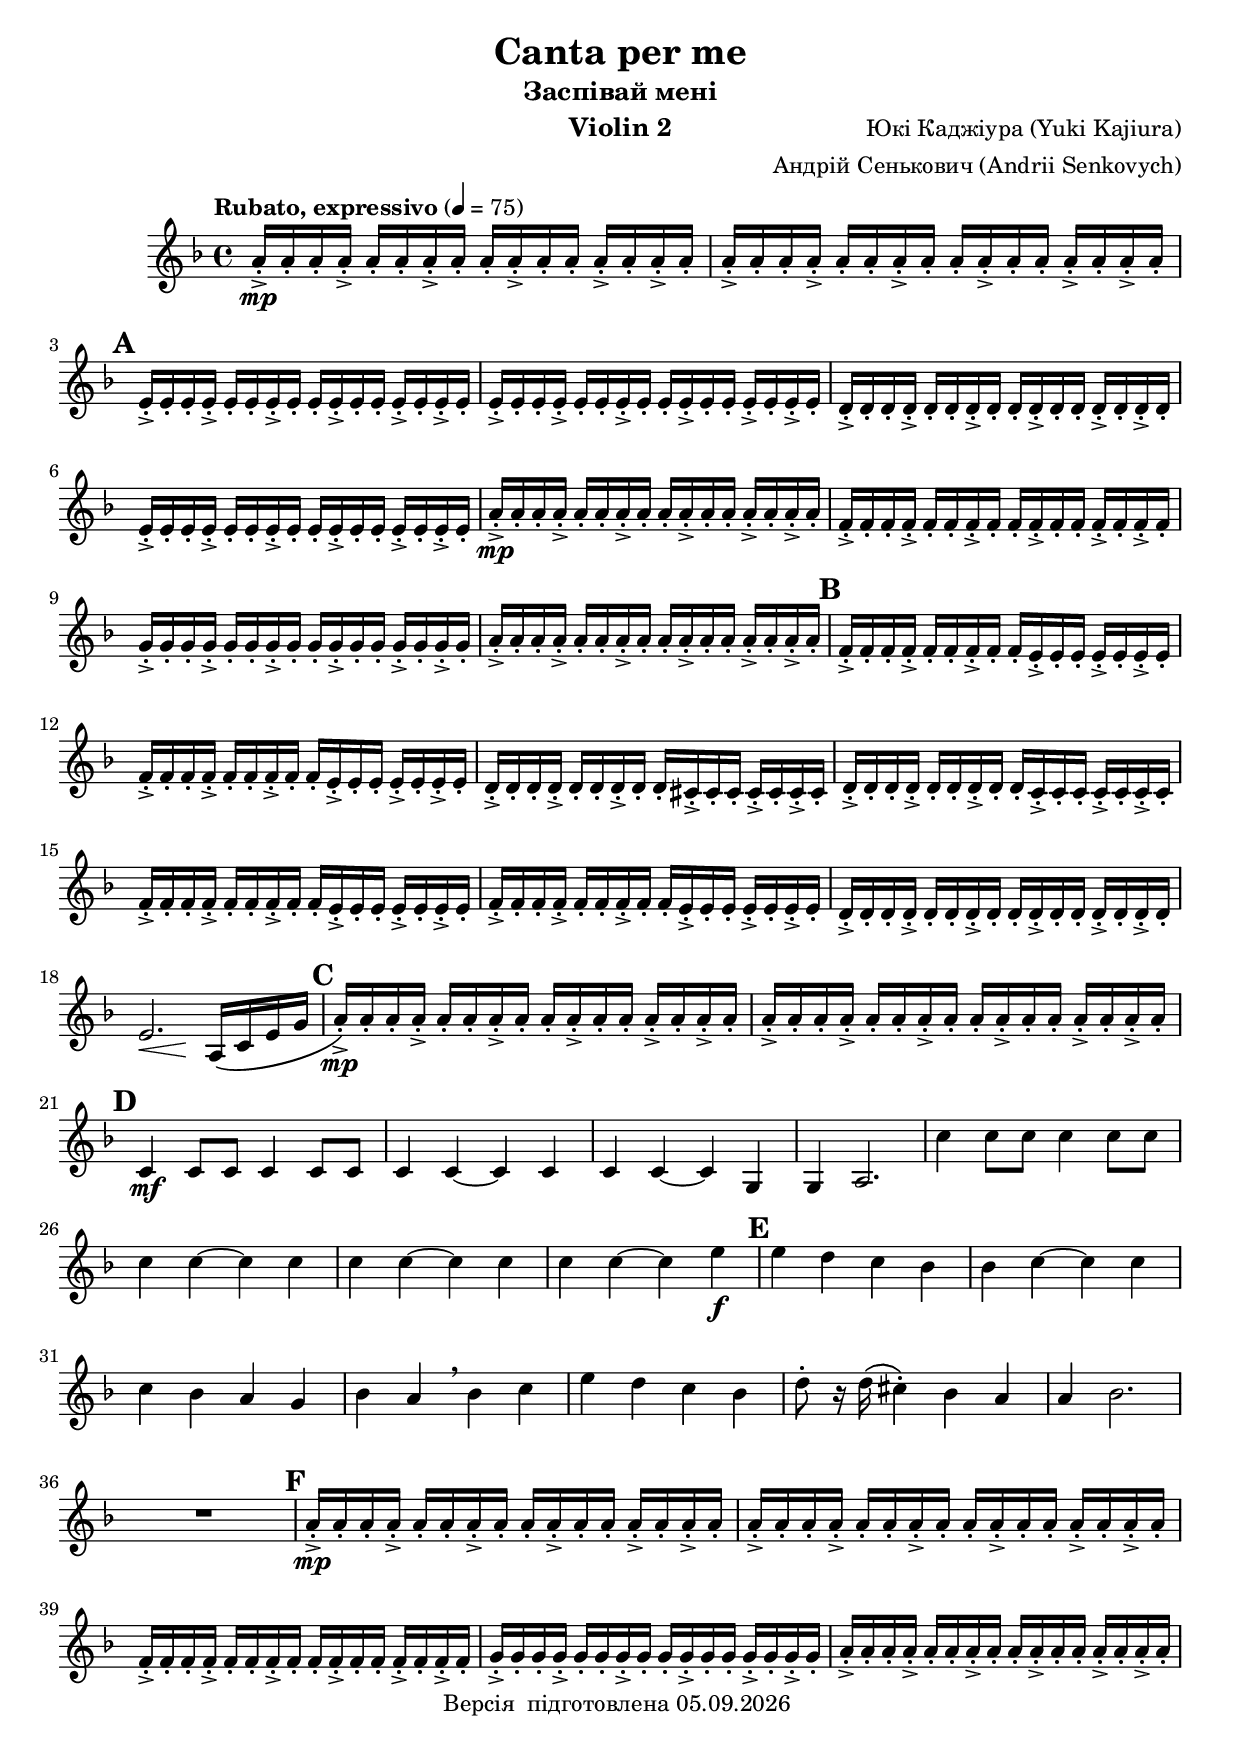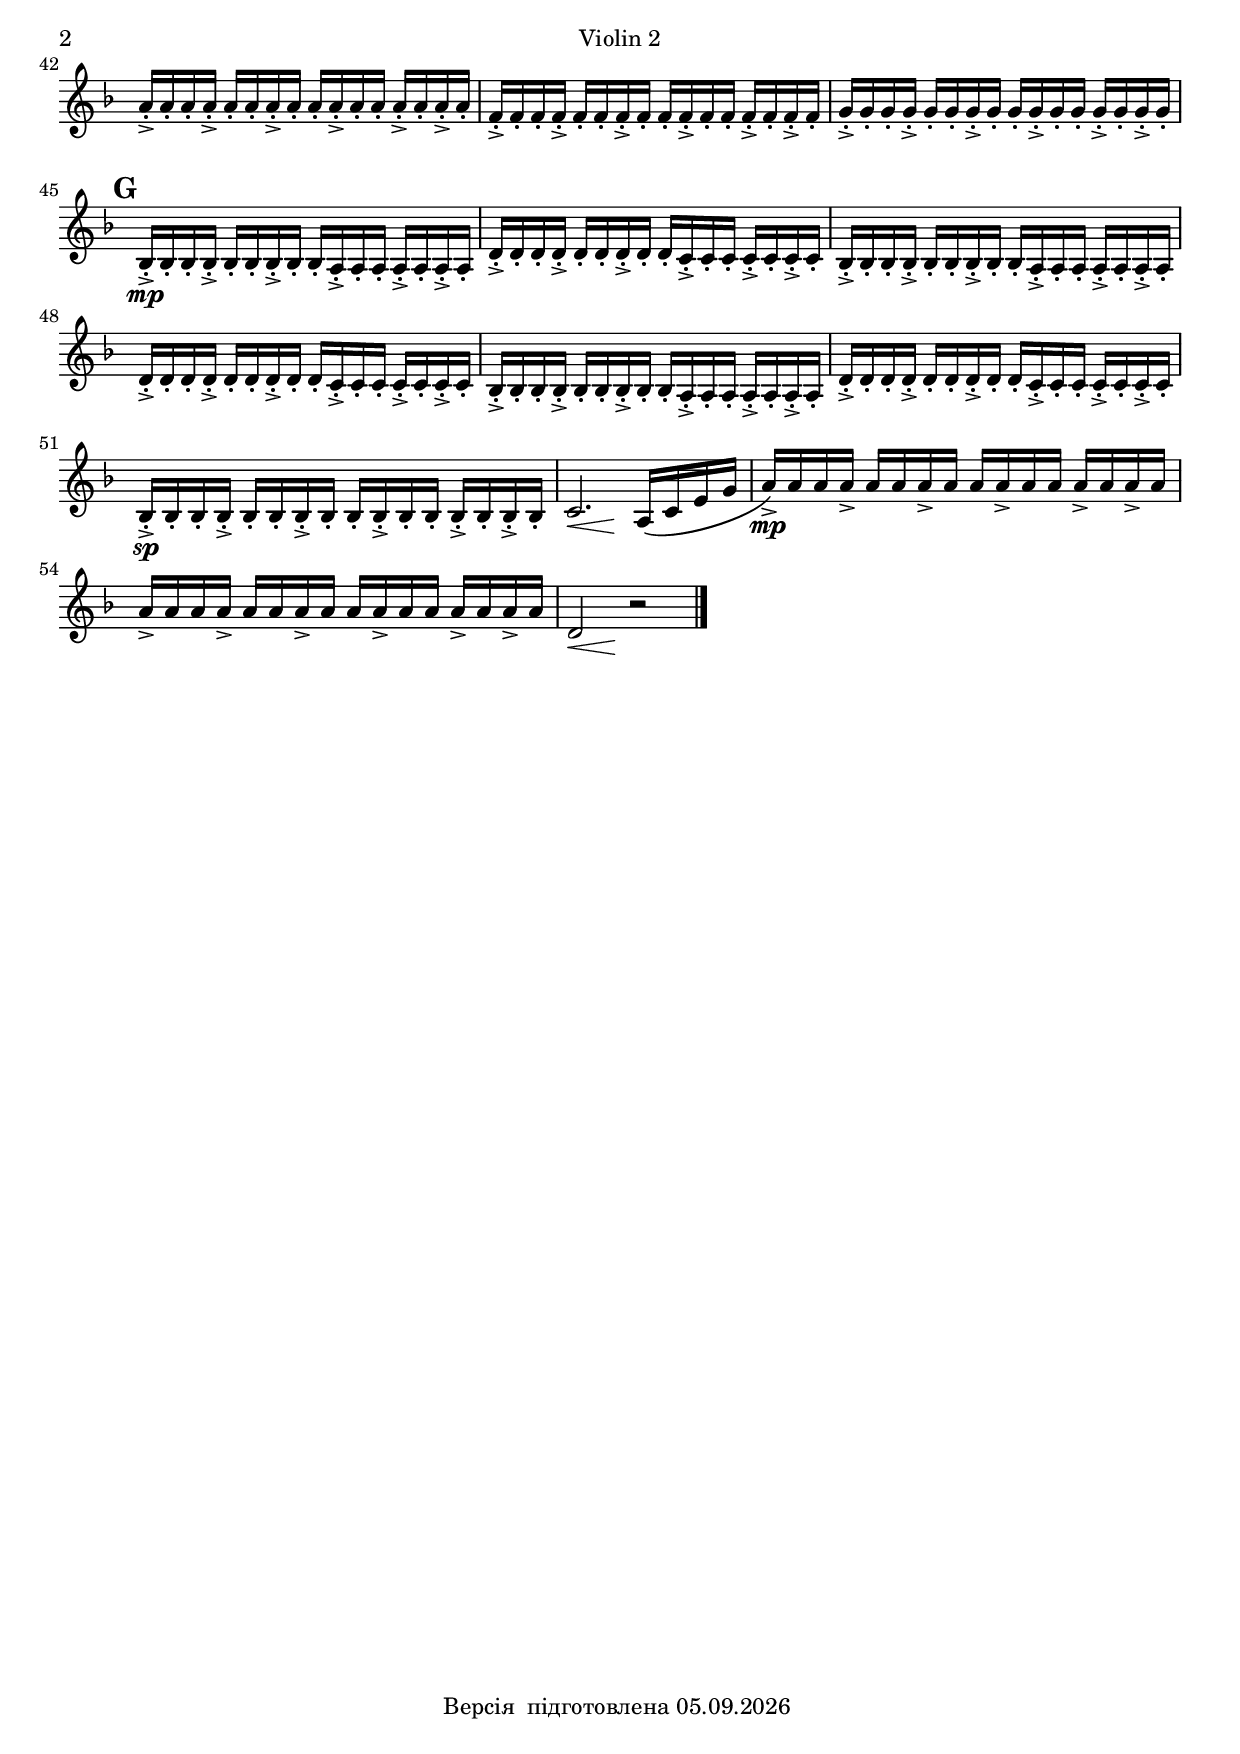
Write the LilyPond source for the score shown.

\include "src/header.ly"

\header {
    instrument = "Violin 2"
}

\include "src/settings.ly"
violinTwo = \relative c' {
  \defaultTempo
  \defaultKey
  \defaultTime
  \clef treble
  \set Score.skipBars = ##t
  \override Glissando #'style = #'trill
  a'16-.->\mp a-. a-. a-.-> a-. a-. a-.-> a-. a-. a-.-> a-. a-. a-.-> a-. a-.-> a-.
  a16-.-> a-. a-. a-.-> a-. a-. a-.-> a-. a-. a-.-> a-. a-. a-.-> a-. a-.-> a-.

  \mark \default

  e16-.-> e-. e-. e-.-> e-. e-. e-.-> e-. e-. e-.-> e-. e-. e-.-> e-. e-.-> e-.
  e16-.-> e-. e-. e-.-> e-. e-. e-.-> e-. e-. e-.-> e-. e-. e-.-> e-. e-.-> e-.
  d16-.-> d-. d-. d-.-> d-. d-. d-.-> d-. d-. d-.-> d-. d-. d-.-> d-. d-.-> d-.
  e16-.-> e-. e-. e-.-> e-. e-. e-.-> e-. e-. e-.-> e-. e-. e-.-> e-. e-.-> e-.

  a16-.->\mp a-. a-. a-.-> a-. a-. a-.-> a-. a-. a-.-> a-. a-. a-.-> a-. a-.-> a-.
  f16-.-> f-. f-. f-.-> f-. f-. f-.-> f-. f-. f-.-> f-. f-. f-.-> f-. f-.-> f-.
  g16-.-> g-. g-. g-.-> g-. g-. g-.-> g-. g-. g-.-> g-. g-. g-.-> g-. g-.-> g-.
  a16-.-> a-. a-. a-.-> a-. a-. a-.-> a-. a-. a-.-> a-. a-. a-.-> a-. a-.-> a-.

  \mark \default

  f16-.-> f-. f-. f16-.-> f-. f-. f16-.-> f-. f-. e16-.-> e-. e-. e-.-> e-. e-.-> e-.
  f16-.-> f-. f-. f16-.-> f-. f-. f16-.-> f-. f-. e16-.-> e-. e-. e-.-> e-. e-.-> e-.
  d16-.-> d-. d-. d16-.-> d-. d-. d16-.-> d-. d-. cis16-.-> cis-. cis-. cis-.-> cis-. cis-.-> cis-.
  d16-.-> d-. d-. d16-.-> d-. d-. d16-.-> d-. d-. c16-.-> c-. c-. c-.-> c-. c-.-> c-.

  f16-.-> f-. f-. f16-.-> f-. f-. f16-.-> f-. f-. e16-.-> e-. e-. e-.-> e-. e-.-> e-.
  f16-.-> f-. f-. f16-.-> f-. f-. f16-.-> f-. f-. e16-.-> e-. e-. e-.-> e-. e-.-> e-.
  d16-.-> d-. d-. d16-.-> d-. d-. d16-.-> d-. d-. d16-.-> d-. d-. d-.-> d-. d-.-> d-.

  << {e2. a,16\!\( c e g} { s2\< s4\! s4 } >>

  \mark \default

  a16-.->\mp\) a-. a-. a-.-> a-. a-. a-.-> a-. a-. a-.-> a-. a-. a-.-> a-. a-.-> a-.
  a16-.-> a-. a-. a-.-> a-. a-. a-.-> a-. a-. a-.-> a-. a-. a-.-> a-. a-.-> a-.

  \mark \default

  c,4\mf c8 c c4 c8 c
  c4 c~c c
  c c~c g
  g a2.

  c'4 c8 c c4 c8 c
  c4 c~c c
  c c~c c
  c c~c e\f

  \mark \default

  e d c b
  b c~c c
  c b a g
  b a \breathe b c

  e d c b
  d8-. r16 d16\( cis4-.\) b a
  a b2.
  R1

  \mark \default

  a16-.->\mp a-. a-. a-.-> a-. a-. a-.-> a-. a-. a-.-> a-. a-. a-.-> a-. a-.-> a-.
  a16-.-> a-. a-. a-.-> a-. a-. a-.-> a-. a-. a-.-> a-. a-. a-.-> a-. a-.-> a-.
  f16-.-> f-. f-. f-.-> f-. f-. f-.-> f-. f-. f-.-> f-. f-. f-.-> f-. f-.-> f-.
  g16-.-> g-. g-. g-.-> g-. g-. g-.-> g-. g-. g-.-> g-. g-. g-.-> g-. g-.-> g-.

  a16-.-> a-. a-. a-.-> a-. a-. a-.-> a-. a-. a-.-> a-. a-. a-.-> a-. a-.-> a-.
  a16-.-> a-. a-. a-.-> a-. a-. a-.-> a-. a-. a-.-> a-. a-. a-.-> a-. a-.-> a-.
  f16-.-> f-. f-. f-.-> f-. f-. f-.-> f-. f-. f-.-> f-. f-. f-.-> f-. f-.-> f-.
  g16-.-> g-. g-. g-.-> g-. g-. g-.-> g-. g-. g-.-> g-. g-. g-.-> g-. g-.-> g-.

  \mark \default

  b,16-.->\mp b-. b-. b16-.-> b-. b-. b16-.-> b-. b-. a16-.-> a-. a-. a-.-> a-. a-.-> a-.
  d16-.-> d-. d-. d16-.-> d-. d-. d16-.-> d-. d-. c16-.-> c-. c-. c-.-> c-. c-.-> c-.
  b16-.-> b-. b-. b16-.-> b-. b-. b16-.-> b-. b-. a16-.-> a-. a-. a-.-> a-. a-.-> a-.
  d16-.-> d-. d-. d16-.-> d-. d-. d16-.-> d-. d-. c16-.-> c-. c-. c-.-> c-. c-.-> c-.

  b16-.-> b-. b-. b16-.-> b-. b-. b16-.-> b-. b-. a16-.-> a-. a-. a-.-> a-. a-.-> a-.
  d16-.-> d-. d-. d16-.-> d-. d-. d16-.-> d-. d-. c16-.-> c-. c-. c-.-> c-. c-.-> c-.
  b16-.->\sp b-. b-. b16-.-> b-. b-. b16-.-> b-. b-. b16-.-> b-. b-. b-.-> b-. b-.-> b-.

  << { c2. a16\!\( c e g} { s2\< s4\! s4 } >>

  a16\mp->\) a a a-> a a a-> a a a-> a a a-> a a-> a
  a16-> a a a-> a a a-> a a a-> a a a-> a a-> a
  << { d,2 r2 } { s4.\< s8\! s2} >>

  \bar "|."
}


\score {
  \new Score {
    \set Score.markFormatter = #format-mark-box-numbers
    \new Staff <<
      \set Staff.midiInstrument = "violin"
      \keepWithTag #'part \violinTwo
    >>
  }
  \layout {
    \include "src/layout.ly"
  }
  \midi {}
}
\paper {
}
